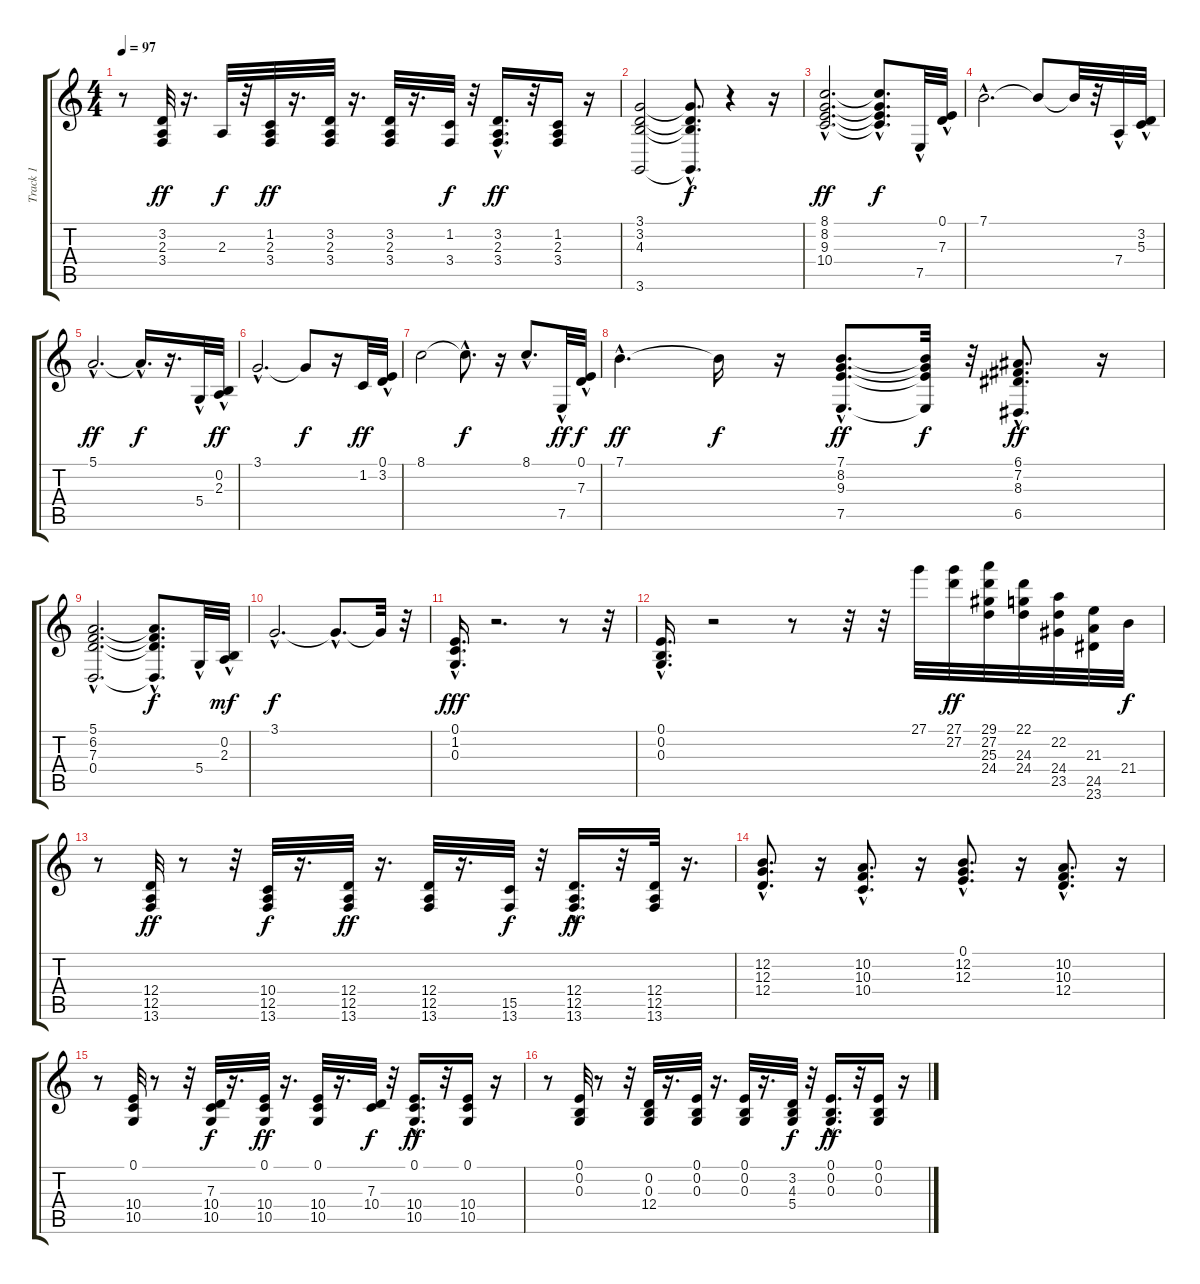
\track ("Track 1" "Track 1") {instrument acousticgrandpiano}
\staff {score tabs}
\tuning (E4 B3 G3 D3 A2 E2) {hide}
\ts (4 4)
\tempo 97
\clef g2
\ks c
r.8{dy ff} (3.2 2.3 3.4).32 r.16{d} 2.3.32{dy f} r.32 (1.2 2.3 3.4).32{dy ff} r.16{d} (3.2 2.3 3.4).32 r.16{d} (3.2 2.3 3.4).32 r.16{d} (1.2 3.4).32{dy f} r.32 (3.2 2.3 3.4{hac}).16{d dy ff} r.32 (1.2 2.3 3.4).16 r.16 |
(3.1 3.2 4.3 3.6).2 (3.1{hac t} 3.2{hac t} 4.3{hac t} 3.6{hac t}).8{d dy f} r.4 r.16 |
(8.1{hac} 8.2{hac} 9.3{hac} 10.4{hac}).2{d dy ff} (8.1{t} 8.2{hac t} 9.3{hac t} 10.4{t}).8{d dy f} 7.5{hac}.32 (0.1{hac} 7.3{hac}).32 |
7.1{hac}.2{d} 7.1{t}.8 7.1{t}.32 r.32 7.4{hac}.32 (3.2{hac} 5.3{hac}).32 |
5.1{hac}.2{d dy ff} 5.1{hac t}.16{d dy f} r.16{d} 5.4{hac}.32 (0.2{hac} 2.3{hac}).32{dy ff} |
3.1{hac}.2{d} 3.1{t}.8{dy f} r.16 1.2.32{dy ff} (0.1{hac} 3.2{hac}).32 |
8.1.2 8.1{hac t}.8{d dy f} r.16 8.1{hac}.8{d} 7.5{hac}.32{dy ff} (0.1{hac} 7.3{hac}).32{dy f} |
7.1{hac}.4{d dy ff} 7.1{t}.16{dy f} r.16 (7.1{hac} 8.2{hac} 9.3{hac} 7.5{hac}).8{d dy ff} (7.1{t} 8.2{t} 9.3{t} 7.5{t}).32{dy f} r.32 (6.1{hac} 7.2{hac} 8.3{hac} 6.5{hac}).8{d dy ff} r.16 |
(5.1{hac} 6.2{hac} 7.3{hac} 0.4{hac}).2{d} (5.1{t} 6.2{hac t} 7.3{hac t} 0.4{hac t}).8{d dy f} 5.4{hac}.32 (0.2{hac} 2.3{hac}).32{dy mf} |
3.1{hac}.2{d dy f} 3.1{hac t}.8{d} 3.1{t}.32 r.32 |
(0.1{hac} 1.2{hac} 0.3{hac}).16{d dy fff} r.2{d} r.8 r.32 |
(0.1{hac} 0.2{hac} 0.3{hac}).16{d} r.2 r.8 r.32 r.32 27.1.32 (27.1 27.2).32{dy ff} (29.1 27.2 25.3 24.4).32 (22.1 24.3 24.4).32 (22.2 24.4 23.5).32 (21.3 24.5 23.6).32 21.4.32{dy f} |
r.8 (12.4 12.5 13.6).32{dy ff} r.8 r.32 (10.4 12.5 13.6).32{dy f} r.16{d} (12.4 12.5 13.6).32{dy ff} r.16{d} (12.4 12.5 13.6).32 r.16{d} (15.5 13.6).32{dy f} r.32 (12.4{hac} 12.5{hac} 13.6{hac}).16{d dy ff} r.32 (12.4 12.5 13.6).32 r.16{d} |
(12.2{hac} 12.3{hac} 12.4{hac}).8{d} r.16 (10.2{hac} 10.3{hac} 10.4{hac}).8{d} r.16 (0.1{hac} 12.2{hac} 12.3{hac}).8{d} r.16 (10.2{hac} 10.3{hac} 12.4{hac}).8{d} r.16 |
r.8 (0.1 10.4 10.5).32 r.8 r.32 (7.3 10.4 10.5).32{dy f} r.16{d} (0.1 10.4 10.5).32{dy ff} r.16{d} (0.1 10.4 10.5).32 r.16{d} (7.3 10.4).32{dy f} r.32 (0.1{hac} 10.4{hac} 10.5{hac}).16{d dy ff} r.32 (0.1 10.4 10.5).16 r.16 |
r.8 (0.1 0.2 0.3).32 r.8 r.32 (0.2 0.3 12.4).32 r.16{d} (0.1 0.2 0.3).32 r.16{d} (0.1 0.2 0.3).32 r.16{d} (3.2 4.3 5.4).32{dy f} r.32 (0.1{hac} 0.2{hac} 0.3{hac}).16{d dy ff} r.32 (0.1 0.2 0.3).16 r.16
